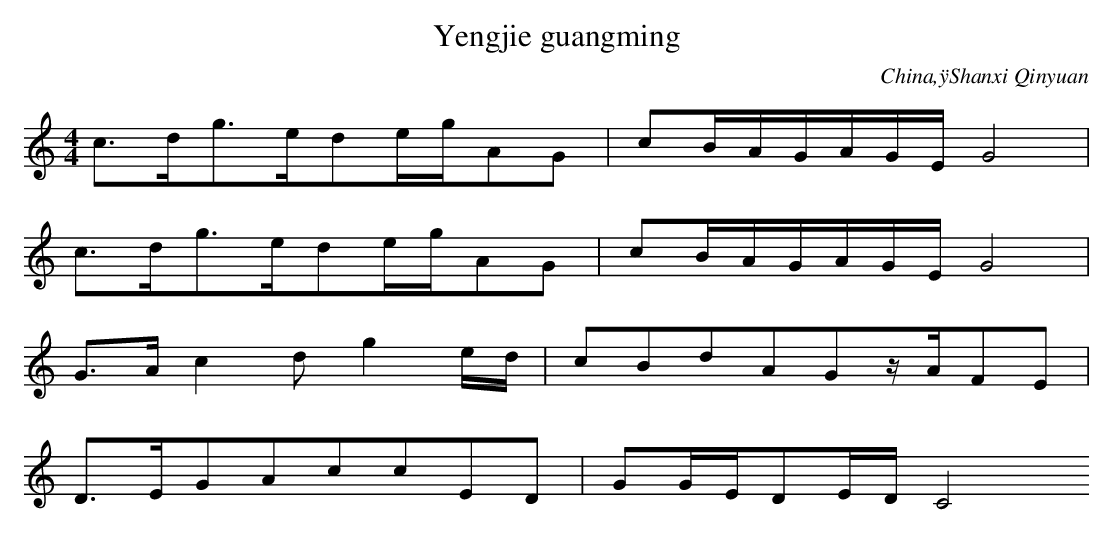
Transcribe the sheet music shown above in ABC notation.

X:1
T: Yengjie guangming
O: China,ÿShanxi Qinyuan
M: 4/4
L: 1/16
K: C
c3dg3ed2egA2G2 | c2BAGAGEG8 |
c3dg3ed2egA2G2 | c2BAGAGEG8 |
G3Ac4d2g4ed | c2B2d2A2G2zAF2E2 |
D3EG2A2c2c2E2D2 | G2GED2EDC8
